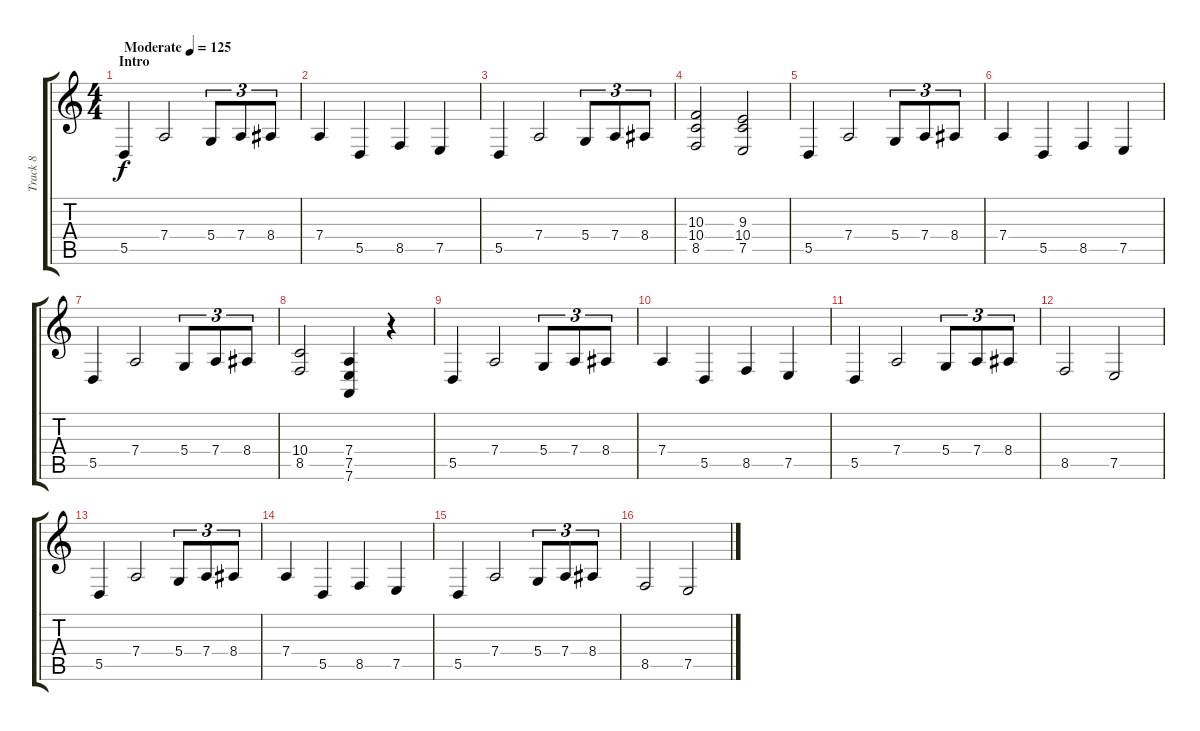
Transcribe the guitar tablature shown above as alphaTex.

\track ("Track 8" "Track 8") {instrument violin}
\staff {score tabs}
\tuning (E4 B3 G3 D3 A2 D2) {hide}
\ts (4 4)
\section ("" "Intro")
\tempo (125 "Moderate")
\clef g2
\ks c
5.5.4{dy f instrument violin} 7.4.2 5.4.8{tu (3 2)} 7.4.8{tu (3 2)} 8.4.8{tu (3 2)} |
7.4.4 5.5.4 8.5.4 7.5.4 |
5.5.4 7.4.2 5.4.8{tu (3 2)} 7.4.8{tu (3 2)} 8.4.8{tu (3 2)} |
(10.3 10.4 8.5).2 (9.3 10.4 7.5).2 |
5.5.4 7.4.2 5.4.8{tu (3 2)} 7.4.8{tu (3 2)} 8.4.8{tu (3 2)} |
7.4.4 5.5.4 8.5.4 7.5.4 |
5.5.4 7.4.2 5.4.8{tu (3 2)} 7.4.8{tu (3 2)} 8.4.8{tu (3 2)} |
(10.4 8.5).2 (7.4 7.5 7.6).4 r.4 |
5.5.4 7.4.2 5.4.8{tu (3 2)} 7.4.8{tu (3 2)} 8.4.8{tu (3 2)} |
7.4.4 5.5.4 8.5.4 7.5.4 |
5.5.4 7.4.2 5.4.8{tu (3 2)} 7.4.8{tu (3 2)} 8.4.8{tu (3 2)} |
8.5.2 7.5.2 |
5.5.4 7.4.2 5.4.8{tu (3 2)} 7.4.8{tu (3 2)} 8.4.8{tu (3 2)} |
7.4.4 5.5.4 8.5.4 7.5.4 |
5.5.4 7.4.2 5.4.8{tu (3 2)} 7.4.8{tu (3 2)} 8.4.8{tu (3 2)} |
8.5.2 7.5.2
